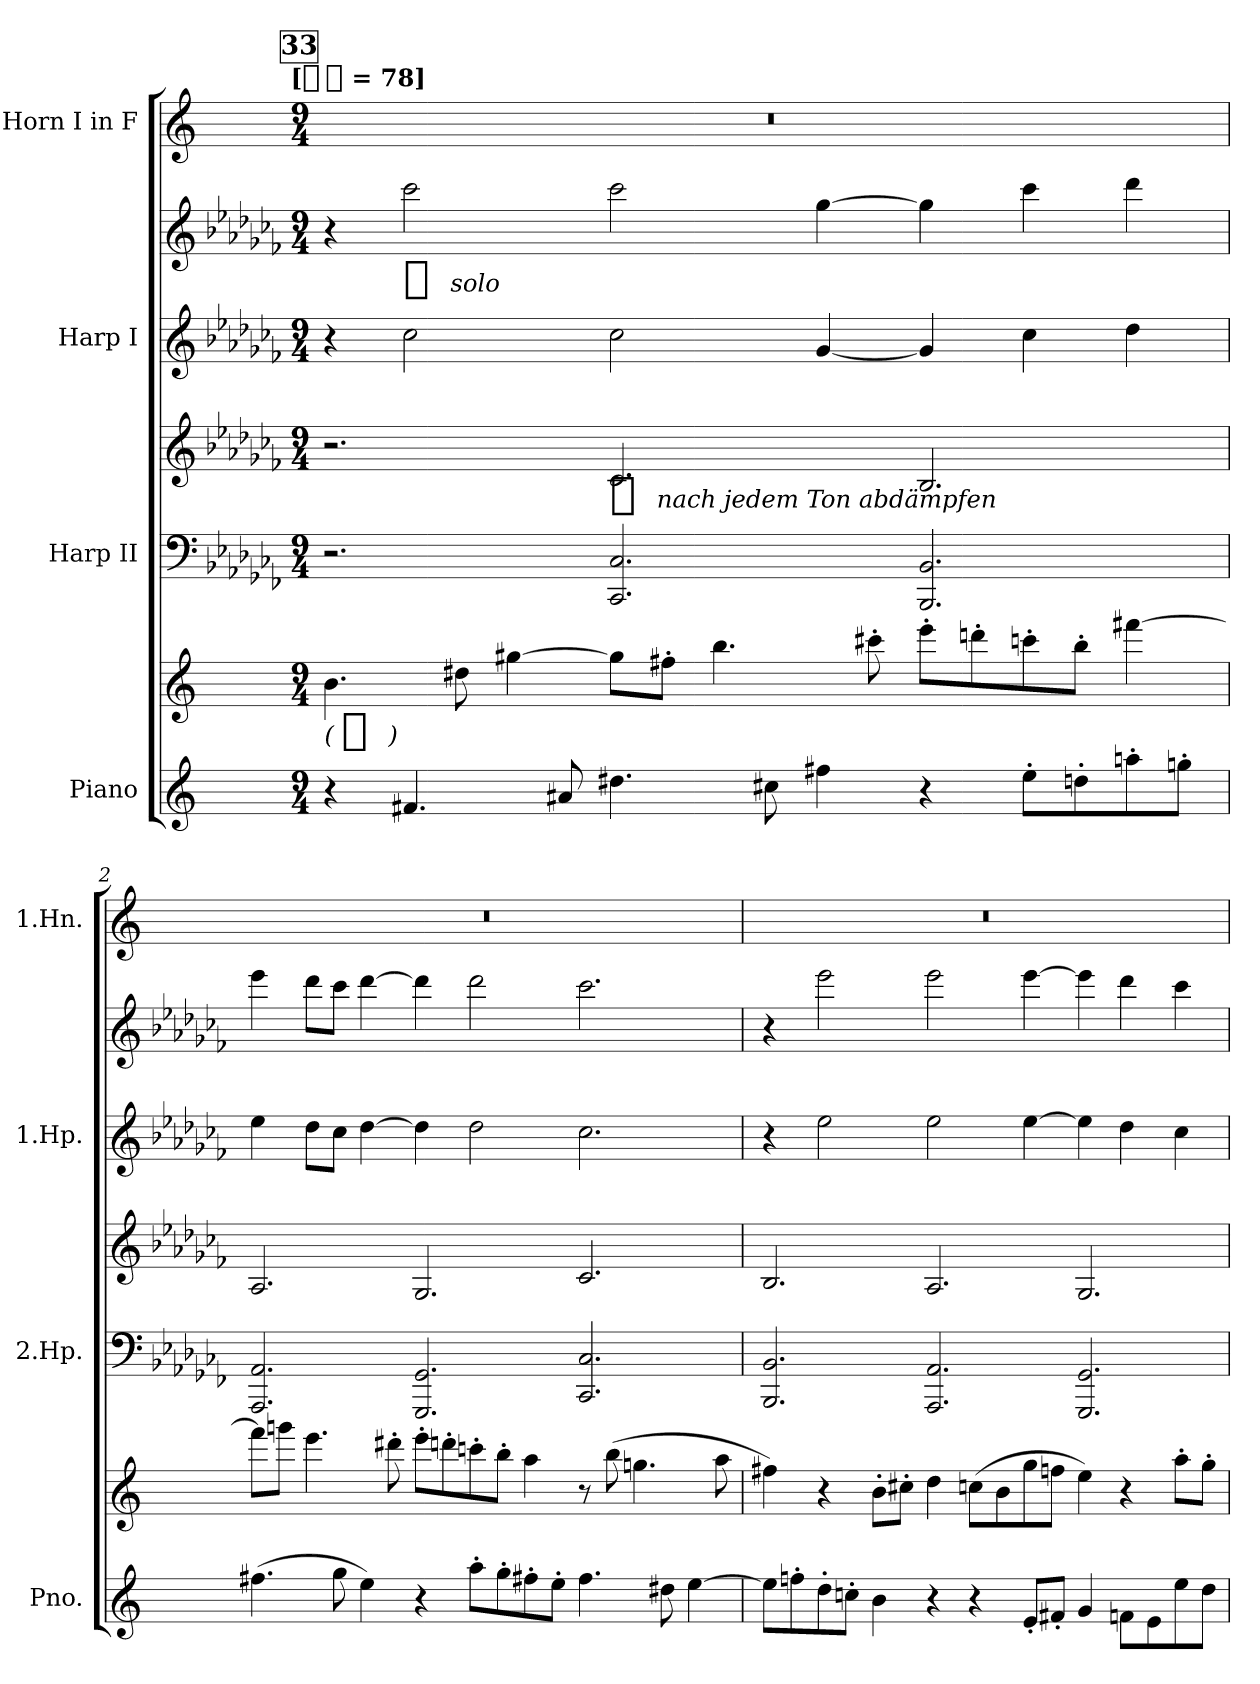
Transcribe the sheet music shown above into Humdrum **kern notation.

**kern	**kern	**dynam	**kern	**kern	**dynam	**kern	**kern	**dynam	**kern
*part4	*part4	*part4	*part3	*part3	*part3	*part2	*part2	*part2	*part1
*staff7	*staff6	*staff6/7	*staff5	*staff4	*staff4/5	*staff3	*staff2	*staff2/3	*staff1
*I"Piano	*	*	*I"Harp II	*	*	*I"Harp I	*	*	*I"Horn I in F
*I'Pno.	*	*	*I'2.Hp.	*	*	*I'1.Hp.	*	*	*I'1.Hn.
*clefG2	*clefG2	*	*clefF4	*clefG2	*	*clefG2	*clefG2	*	*clefG2
*	*	*	*	*	*	*	*	*	*ITrd4c7
*k[]	*k[]	*	*k[b-e-a-d-g-c-f-]	*k[b-e-a-d-g-c-f-]	*	*k[b-e-a-d-g-c-f-]	*k[b-e-a-d-g-c-f-]	*	*k[b-]
*C:	*C:	*	*C-:	*C-:	*	*C-:	*C-:	*	*F:
!!LO:TX:omd:t=[[half-dot] = 78]
*M9/4	*M9/4	*	*M9/4	*M9/4	*	*M9/4	*M9/4	*	*M9/4
*MM234	*MM234	*	*MM234	*MM234	*	*MM234	*MM234	*	*MM234
!!LO:REH:place=s1:t=33
=1	=1	=1	=1	=1	=1	=1	=1	=1	=1
!	!	!LO:DY:t=( %s )	!	!	!	!	!	!	!
4r	4.b	ppp	2.r	2.r	.	4r	4r	.	4%9r
!	!	!	!	!	!	!	!	!LO:DY:t=%s solo	!
4.f#X	.	.	.	.	.	2cc-	2ccc-	p	.
.	8dd#X	.	.	.	.	.	.	.	.
.	[4gg#X	.	.	.	.	.	.	.	.
8a#X	.	.	.	.	.	.	.	.	.
!	!	!	!	!	!LO:DY:t=%s nach jedem Ton abdämpfen	!	!	!	!
4.dd#X	8gg#L]	.	2.CC- 2.C-	2.c-	p	2cc-	2ccc-	.	.
.	8ff#X'J	.	.	.	.	.	.	.	.
.	4.bb	.	.	.	.	.	.	.	.
8cc#X	.	.	.	.	.	.	.	.	.
4ff#X	.	.	.	.	.	[4g-	[4gg-	.	.
.	8ccc#X'	.	.	.	.	.	.	.	.
4r	8eee'L	.	2.BBB- 2.BB-	2.B-	.	4g-]	4gg-]	.	.
.	8dddn'	.	.	.	.	.	.	.	.
8ee'L	8cccn'	.	.	.	.	4cc-	4ccc-	.	.
8ddn'	8bb'J	.	.	.	.	.	.	.	.
8aan'	[4fff#X	.	.	.	.	4dd-	4ddd-	.	.
8ggn'J	.	.	.	.	.	.	.	.	.
=2	=2	=2	=2	=2	=2	=2	=2	=2	=2
(4.ff#X	8fff#L]	.	2.AAA- 2.AA-	2.A-	.	4ee-	4eee-	.	4%9r
.	8gggnJ	.	.	.	.	.	.	.	.
.	4.eee	.	.	.	.	8dd-L	8ddd-L	.	.
8gg	.	.	.	.	.	8cc-J	8ccc-J	.	.
4ee)	.	.	.	.	.	[4dd-	[4ddd-	.	.
.	8ddd#X'	.	.	.	.	.	.	.	.
4r	8eee'L	.	2.GGG- 2.GG-	2.G-	.	4dd-]	4ddd-]	.	.
.	8dddn'	.	.	.	.	.	.	.	.
8aa'L	8cccn'	.	.	.	.	2dd-	2ddd-	.	.
8gg'	8bb'J	.	.	.	.	.	.	.	.
8ff#X'	4aa	.	.	.	.	.	.	.	.
8ee'J	.	.	.	.	.	.	.	.	.
4.ff#	8r	.	2.CC- 2.C-	2.c-	.	2.cc-	2.ccc-	.	.
.	(8bb	.	.	.	.	.	.	.	.
.	4.ggn	.	.	.	.	.	.	.	.
8dd#X	.	.	.	.	.	.	.	.	.
[4ee	.	.	.	.	.	.	.	.	.
.	8aa	.	.	.	.	.	.	.	.
=3	=3	=3	=3	=3	=3	=3	=3	=3	=3
8eeL]	4ff#X)	.	2.BBB- 2.BB-	2.B-	.	4r	4r	.	4%9r
8ffn'	.	.	.	.	.	.	.	.	.
8dd'	4r	.	.	.	.	2ee-	2eee-	.	.
8ccn'J	.	.	.	.	.	.	.	.	.
4b	8b'L	.	.	.	.	.	.	.	.
.	8cc#X'J	.	.	.	.	.	.	.	.
4r	4dd	.	2.AAA- 2.AA-	2.A-	.	2ee-	2eee-	.	.
4r	(8ccnL	.	.	.	.	.	.	.	.
.	8b	.	.	.	.	.	.	.	.
8e'L	8gg	.	.	.	.	[4ee-	[4eee-	.	.
8f#X'J	8ffnJ	.	.	.	.	.	.	.	.
4g	4ee)	.	2.GGG- 2.GG-	2.G-	.	4ee-]	4eee-]	.	.
8fn\L	4r	.	.	.	.	4dd-	4ddd-	.	.
8e	.	.	.	.	.	.	.	.	.
8ee	8aa'L	.	.	.	.	4cc-	4ccc-	.	.
8ddJ	8gg'J	.	.	.	.	.	.	.	.
=	=	=	=	=	=	=	=	=	=
*-	*-	*-	*-	*-	*-	*-	*-	*-	*-
